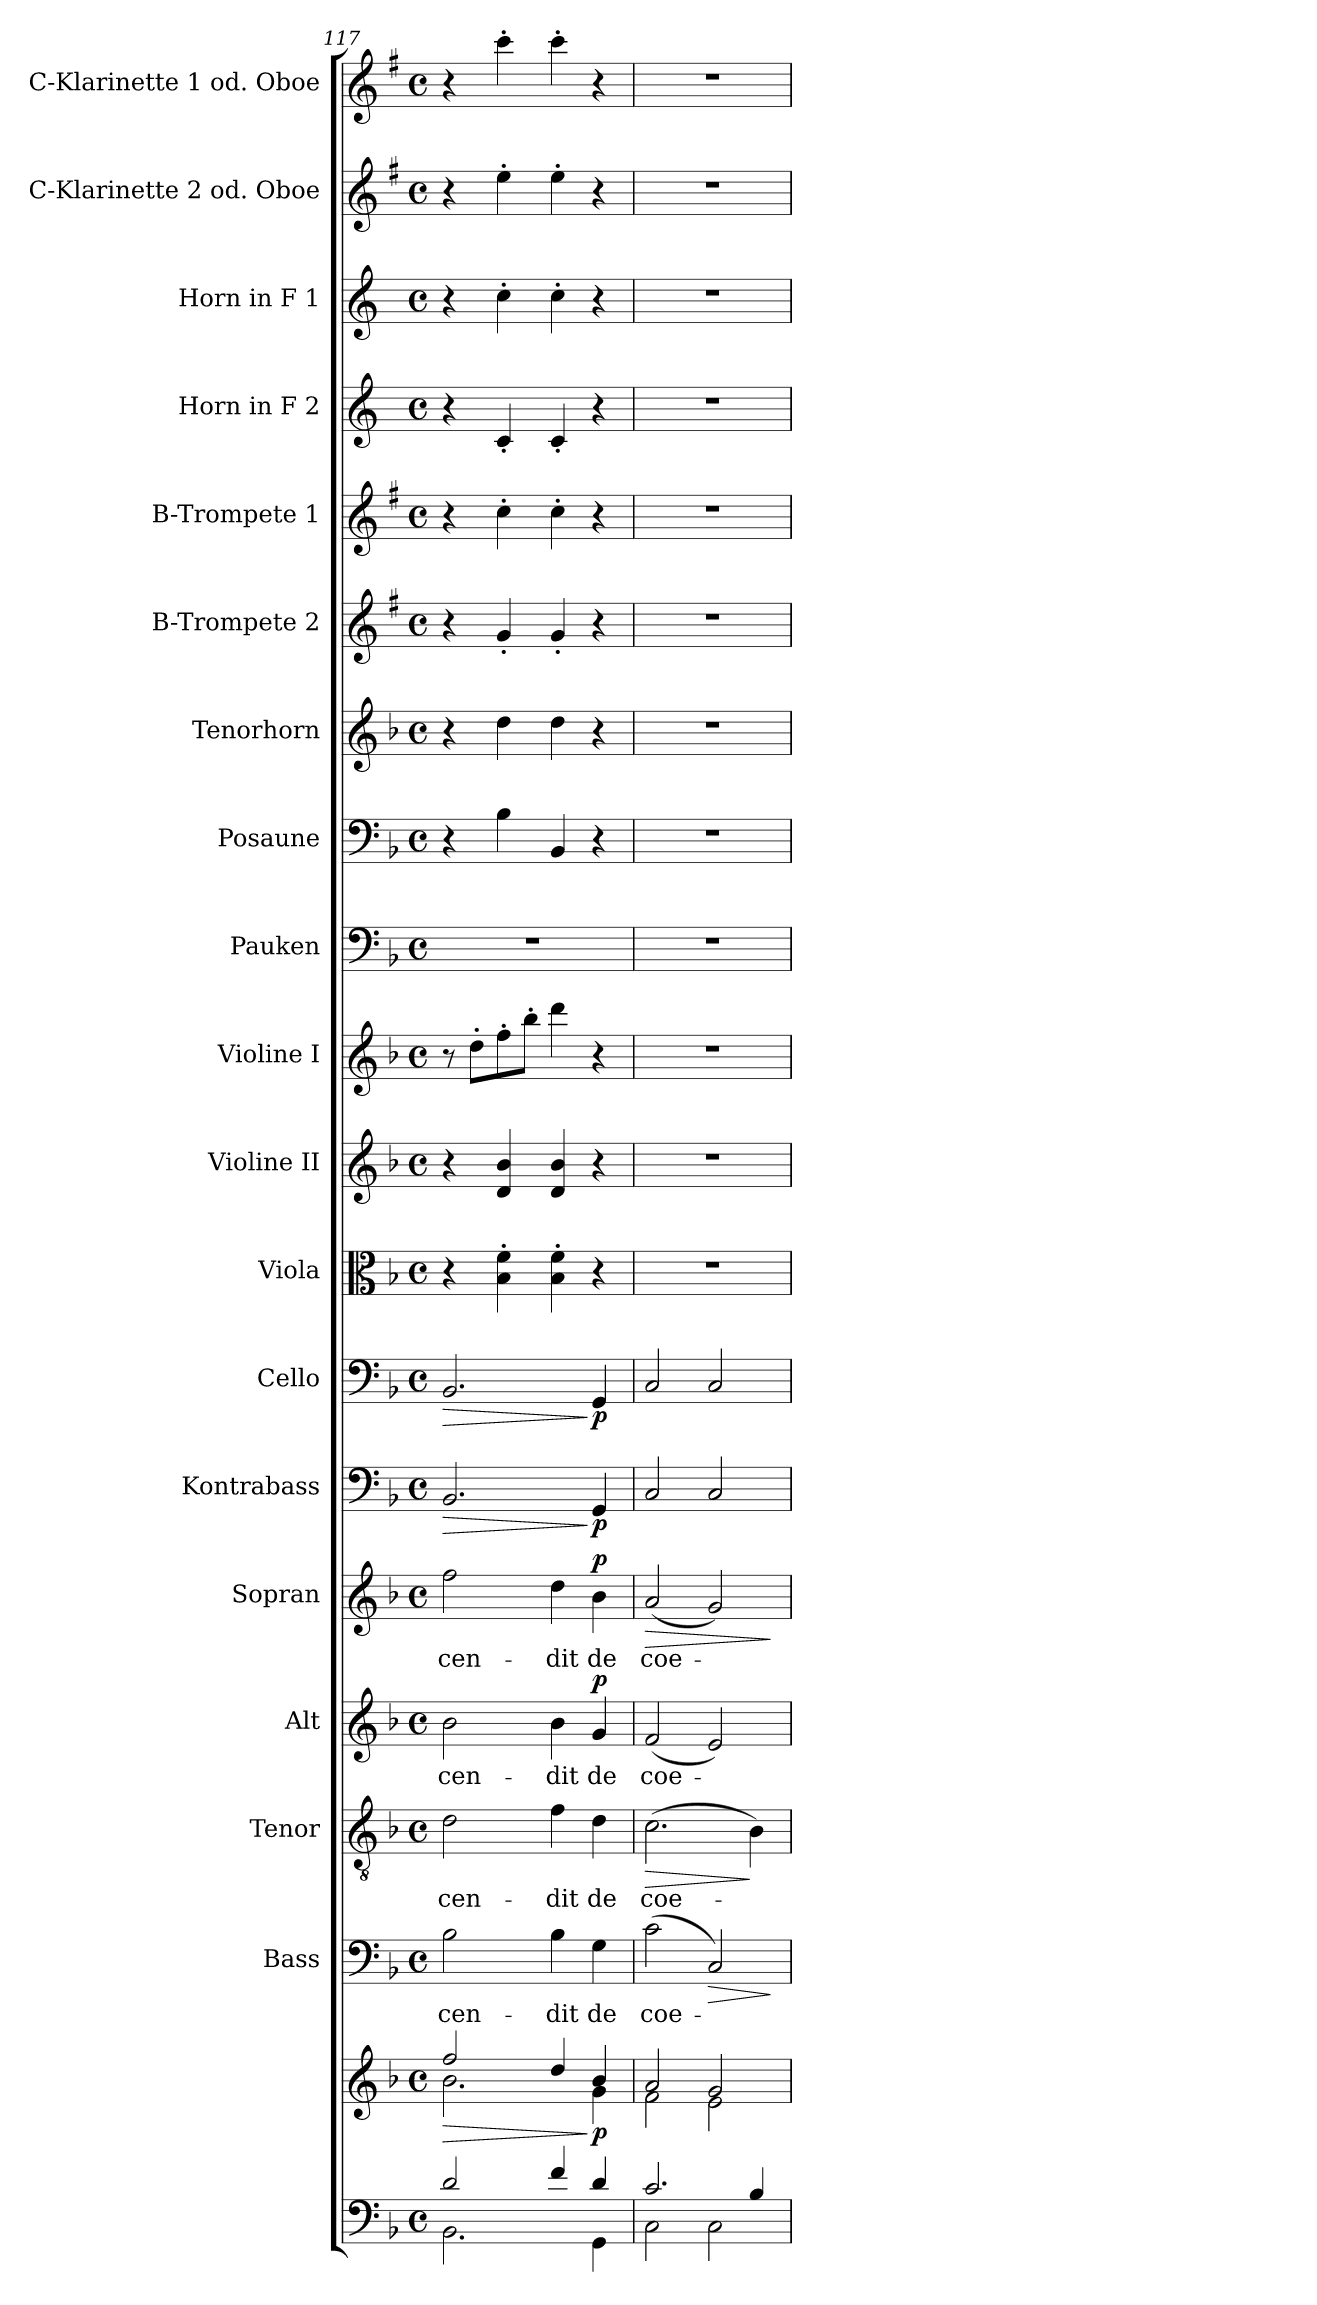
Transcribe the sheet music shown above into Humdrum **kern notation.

**kern	**kern	**dynam	**kern	**text	**dynam	**kern	**text	**dynam	**kern	**text	**dynam	**kern	**text	**dynam	**kern	**dynam	**kern	**dynam	**kern	**kern	**kern	**kern	**kern	**kern	**kern	**kern	**kern	**kern	**kern	**kern
*part19	*part19	*part19	*part18	*part18	*part18	*part17	*part17	*part17	*part16	*part16	*part16	*part15	*part15	*part15	*part14	*part14	*part13	*part13	*part12	*part11	*part10	*part9	*part8	*part7	*part6	*part5	*part4	*part3	*part2	*part1
*staff20	*staff19	*staff19/20	*staff18	*staff18	*staff18	*staff17	*staff17	*staff17	*staff16	*staff16	*staff16	*staff15	*staff15	*staff15	*staff14	*staff14	*staff13	*staff13	*staff12	*staff11	*staff10	*staff9	*staff8	*staff7	*staff6	*staff5	*staff4	*staff3	*staff2	*staff1
*	*	*	*I"Bass	*	*	*I"Tenor	*	*	*I"Alt	*	*	*I"Sopran	*	*	*I"Kontrabass	*	*I"Cello	*	*I"Viola	*I"Violine II	*I"Violine I	*I"Pauken	*I"Posaune	*I"Tenorhorn	*I"B-Trompete 2	*I"B-Trompete 1	*I"Horn in F 2	*I"Horn in F 1	*I"C-Klarinette 2 od. Oboe	*I"C-Klarinette 1 od. Oboe
*	*	*	*I'B.	*	*	*I'T.	*	*	*I'A.	*	*	*I'S.	*	*	*I'Kb.	*	*	*	*I'Vla.	*I'Vl. II	*I'Vl. I	*I'Pk.	*I'Pos.	*I'T. Hrn.	*I'B Trp. 2	*I'B Trp. 1	*	*	*I'C Kl. 2	*I'C Kl. 1
*clefF4	*clefG2	*	*clefF4	*	*	*clefGv2	*	*	*clefG2	*	*	*clefG2	*	*	*clefF4	*	*clefF4	*	*clefC3	*clefG2	*clefG2	*clefF4	*clefF4	*clefG2	*clefG2	*clefG2	*clefG2	*clefG2	*clefG2	*clefG2
*	*	*	*	*	*	*	*	*	*	*	*	*	*	*	*ITrd7c12	*	*	*	*	*	*	*	*	*ITrd8c14	*ITrd1c2	*ITrd1c2	*ITrd4c7	*ITrd4c7	*ITrd1c2	*ITrd1c2
*k[b-]	*k[b-]	*	*k[b-]	*	*	*k[b-]	*	*	*k[b-]	*	*	*k[b-]	*	*	*k[b-]	*	*k[b-]	*	*k[b-]	*k[b-]	*k[b-]	*k[b-]	*k[b-]	*k[b-]	*k[b-]	*k[b-]	*k[b-]	*k[b-]	*k[b-]	*k[b-]
*F:	*F:	*	*F:	*	*	*F:	*	*	*F:	*	*	*F:	*	*	*F:	*	*F:	*	*F:	*F:	*F:	*F:	*F:	*F:	*F:	*F:	*F:	*F:	*F:	*F:
*M4/4	*M4/4	*	*M4/4	*	*	*M4/4	*	*	*M4/4	*	*	*M4/4	*	*	*M4/4	*	*M4/4	*	*M4/4	*M4/4	*M4/4	*M4/4	*M4/4	*M4/4	*M4/4	*M4/4	*M4/4	*M4/4	*M4/4	*M4/4
*met(c)	*met(c)	*	*met(c)	*	*	*met(c)	*	*	*met(c)	*	*	*met(c)	*	*	*met(c)	*	*met(c)	*	*met(c)	*met(c)	*met(c)	*met(c)	*met(c)	*met(c)	*met(c)	*met(c)	*met(c)	*met(c)	*met(c)	*met(c)
=117	=117	=117	=117	=117	=117	=117	=117	=117	=117	=117	=117	=117	=117	=117	=117	=117	=117	=117	=117	=117	=117	=117	=117	=117	=117	=117	=117	=117	=117	=117
*^	*	*	*	*	*	*	*	*	*	*	*	*	*	*	*	*	*	*	*	*	*	*	*	*	*	*	*	*	*	*
!	!	!	!LO:HP:b	!	!LO:LY:b	!	!	!LO:LY:b	!	!	!LO:LY:b	!	!	!LO:LY:b	!	!	!LO:HP:b	!	!LO:HP:b	!	!	!	!	!	!	!	!	!	!	!	!
*	*	*^	*	*	*	*	*	*	*	*	*	*	*	*	*	*	*	*	*	*	*	*	*	*	*	*	*	*	*	*	*
2d/	2.BB-\	2ff/	2.b-\	>	2B-\	-cen-	.	2d\	-cen-	.	2b-\	-cen-	.	2ff\	-cen-	.	2.BBB-/	>	2.BB-/	>	4r	4r	8r	1r	4r	4r	4r	4r	4r	4r	4r	4r
.	.	.	.	.	.	.	.	.	.	.	.	.	.	.	.	.	.	.	.	.	.	.	8dd'>\L	.	.	.	.	.	.	.	.	.
.	.	.	.	.	.	.	.	.	.	.	.	.	.	.	.	.	.	.	.	.	4B-\'> 4f\'>	4d/ 4b-/	8ff'>\	.	4B-\	4d\	4f'</	4b-'>\	4F'</	4f'>\	4dd'>\	4bb-'>\
.	.	.	.	.	.	.	.	.	.	.	.	.	.	.	.	.	.	.	.	.	.	.	8bb-'>\J	.	.	.	.	.	.	.	.	.
!	!	!	!	!	!	!LO:LY:b	!	!	!LO:LY:b	!	!	!LO:LY:b	!	!	!LO:LY:b	!	!	!	!	!	!	!	!	!	!	!	!	!	!	!	!	!
4f/	.	4dd/	.	.	4B-\	-dit	.	4f\	-dit	.	4b-\	-dit	.	4dd\	-dit	.	.	.	.	.	4B-\'> 4f\'>	4d/ 4b-/	4ddd\	.	4BB-/	4d\	4f'</	4b-'>\	4F'</	4f'>\	4dd'>\	4bb-'>\
!	!	!	!	!LO:DY:n=1:b	!	!LO:LY:b	!	!	!LO:LY:b	!	!	!LO:LY:b	!LO:DY:a	!	!LO:LY:b	!LO:DY:a	!	!LO:DY:n=1:b	!	!LO:DY:n=1:b	!	!	!	!	!	!	!	!	!	!	!	!
4d/	4GG\	4b-/	4g\	] p	4G\	de	.	4d\	de	.	4g/	de	p	4b-\	de	p	4GGG/	] p	4GG/	] p	4r	4r	4r	.	4r	4r	4r	4r	4r	4r	4r	4r
!!LO:PB:g=z
=118	=118	=118	=118	=118	=118	=118	=118	=118	=118	=118	=118	=118	=118	=118	=118	=118	=118	=118	=118	=118	=118	=118	=118	=118	=118	=118	=118	=118	=118	=118	=118	=118
!	!	!	!	!	!	!LO:LY:b	!	!	!LO:LY:b	!LO:HP:b	!	!LO:LY:b	!	!	!LO:LY:b	!LO:HP:b	!	!	!	!	!	!	!	!	!	!	!	!	!	!	!	!
2.c/	2C\	2a/	2f\	.	(>2c\	coe-	.	(>2.c\	coe-	>	(<2f/	coe-	.	(<2a/	coe-	>	2CC/	.	2C/	.	1r	1r	1r	1r	1r	1r	1r	1r	1r	1r	1r	1r
!	!	!	!	!	!	!	!LO:HP:b	!	!	!	!	!	!	!	!	!	!	!	!	!	!	!	!	!	!	!	!	!	!	!	!	!
.	2C\	2g/	2e\	.	2C/)	.	>	.	.	.	2e/)	.	.	2g/)	.	.	2CC/	.	2C/	.	.	.	.	.	.	.	.	.	.	.	.	.
4B-/	.	.	.	.	.	.	.	4B-\)	.	]	.	.	.	.	.	.	.	.	.	.	.	.	.	.	.	.	.	.	.	.	.	.
*v	*v	*	*	*	*	*	*	*	*	*	*	*	*	*	*	*	*	*	*	*	*	*	*	*	*	*	*	*	*	*	*	*
*	*v	*v	*	*	*	*	*	*	*	*	*	*	*	*	*	*	*	*	*	*	*	*	*	*	*	*	*	*	*	*	*
.	.	.	.	.	]	.	.	.	.	.	.	.	.	]	.	.	.	.	.	.	.	.	.	.	.	.	.	.	.	.
=	=	=	=	=	=	=	=	=	=	=	=	=	=	=	=	=	=	=	=	=	=	=	=	=	=	=	=	=	=	=
*-	*-	*-	*-	*-	*-	*-	*-	*-	*-	*-	*-	*-	*-	*-	*-	*-	*-	*-	*-	*-	*-	*-	*-	*-	*-	*-	*-	*-	*-	*-
